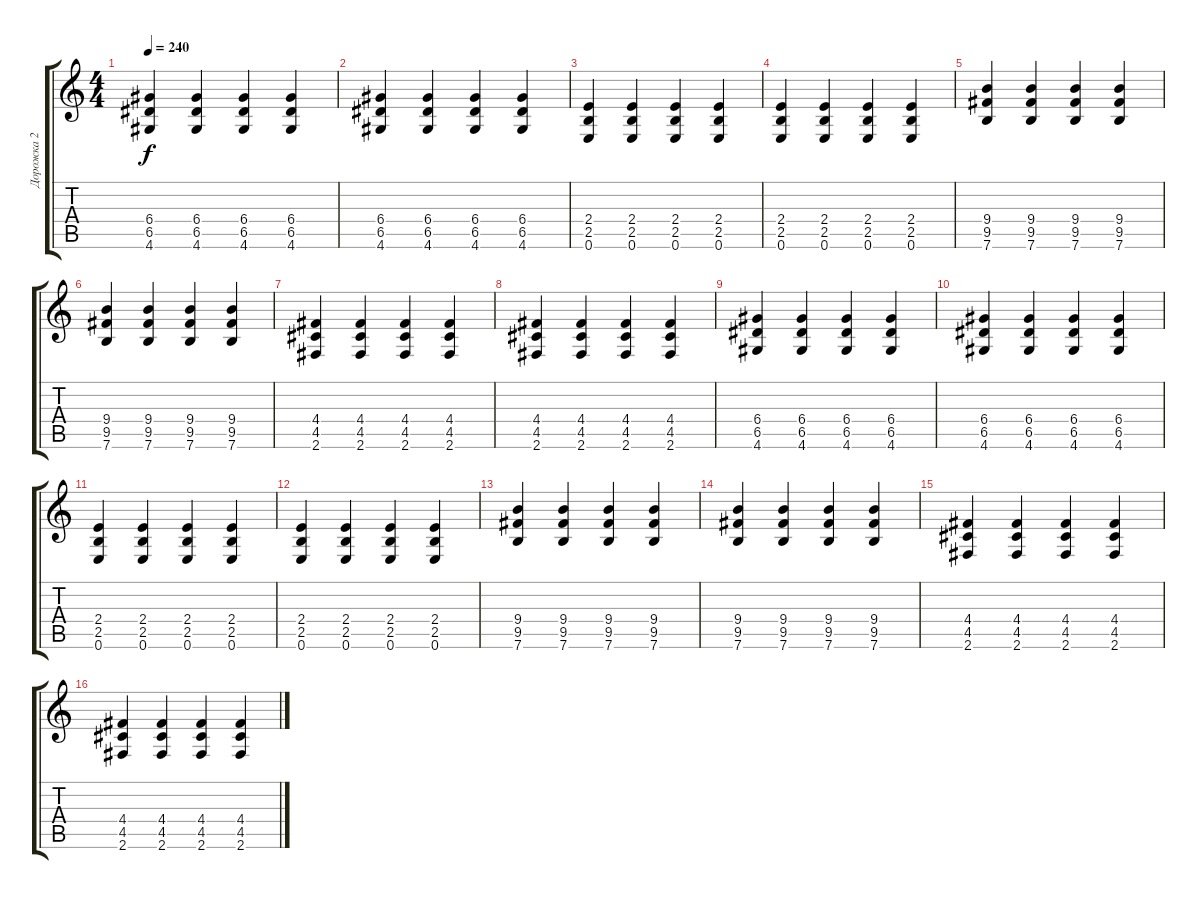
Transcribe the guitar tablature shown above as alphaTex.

\track ("Дорожка 2" "Дорожка 2") {instrument distortionguitar}
\staff {score tabs}
\tuning (E4 B3 G3 D3 A2 E2) {hide}
\ts (4 4)
\tempo 240
\clef g2
\ks c
(6.4 6.5 4.6).4{dy f} (6.4 6.5 4.6).4 (6.4 6.5 4.6).4 (6.4 6.5 4.6).4 |
(6.4 6.5 4.6).4 (6.4 6.5 4.6).4 (6.4 6.5 4.6).4 (6.4 6.5 4.6).4 |
(2.4 2.5 0.6).4 (2.4 2.5 0.6).4 (2.4 2.5 0.6).4 (2.4 2.5 0.6).4 |
(2.4 2.5 0.6).4 (2.4 2.5 0.6).4 (2.4 2.5 0.6).4 (2.4 2.5 0.6).4 |
(9.4 9.5 7.6).4 (9.4 9.5 7.6).4 (9.4 9.5 7.6).4 (9.4 9.5 7.6).4 |
(9.4 9.5 7.6).4 (9.4 9.5 7.6).4 (9.4 9.5 7.6).4 (9.4 9.5 7.6).4 |
(4.4 4.5 2.6).4 (4.4 4.5 2.6).4 (4.4 4.5 2.6).4 (4.4 4.5 2.6).4 |
(4.4 4.5 2.6).4 (4.4 4.5 2.6).4 (4.4 4.5 2.6).4 (4.4 4.5 2.6).4 |
(6.4 6.5 4.6).4 (6.4 6.5 4.6).4 (6.4 6.5 4.6).4 (6.4 6.5 4.6).4 |
(6.4 6.5 4.6).4 (6.4 6.5 4.6).4 (6.4 6.5 4.6).4 (6.4 6.5 4.6).4 |
(2.4 2.5 0.6).4 (2.4 2.5 0.6).4 (2.4 2.5 0.6).4 (2.4 2.5 0.6).4 |
(2.4 2.5 0.6).4 (2.4 2.5 0.6).4 (2.4 2.5 0.6).4 (2.4 2.5 0.6).4 |
(9.4 9.5 7.6).4 (9.4 9.5 7.6).4 (9.4 9.5 7.6).4 (9.4 9.5 7.6).4 |
(9.4 9.5 7.6).4 (9.4 9.5 7.6).4 (9.4 9.5 7.6).4 (9.4 9.5 7.6).4 |
(4.4 4.5 2.6).4 (4.4 4.5 2.6).4 (4.4 4.5 2.6).4 (4.4 4.5 2.6).4 |
(4.4 4.5 2.6).4 (4.4 4.5 2.6).4 (4.4 4.5 2.6).4 (4.4 4.5 2.6).4
